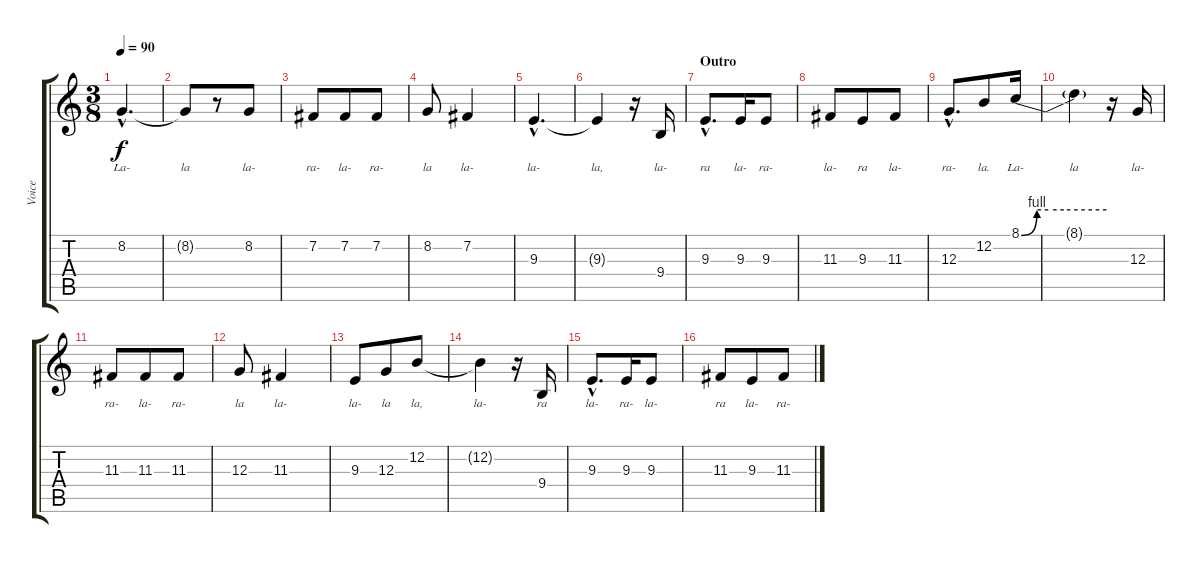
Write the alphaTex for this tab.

\track ("Voice" "Voice") {instrument recorder}
\staff {score tabs}
\tuning (E4 B3 G3 D3 A2 E2) {hide}
\ts (3 8)
\tempo 90
\clef g2
\ks c
8.2{hac}.4{d lyrics (0 "La-") lyrics (1 "") lyrics (2 "") lyrics (3 "") lyrics (4 "") dy f} |
8.2{t}.8{lyrics (0 "la") lyrics (1 "") lyrics (2 "") lyrics (3 "") lyrics (4 "")} r.8 8.2.8{lyrics (0 "la-") lyrics (1 "") lyrics (2 "") lyrics (3 "") lyrics (4 "")} |
7.2.8{lyrics (0 "ra-") lyrics (1 "") lyrics (2 "") lyrics (3 "") lyrics (4 "")} 7.2.8{lyrics (0 "la-") lyrics (1 "") lyrics (2 "") lyrics (3 "") lyrics (4 "")} 7.2.8{lyrics (0 "ra-") lyrics (1 "") lyrics (2 "") lyrics (3 "") lyrics (4 "")} |
8.2.8{lyrics (0 "la") lyrics (1 "") lyrics (2 "") lyrics (3 "") lyrics (4 "")} 7.2.4{lyrics (0 "la-") lyrics (1 "") lyrics (2 "") lyrics (3 "") lyrics (4 "")} |
9.3{hac}.4{d lyrics (0 "la-") lyrics (1 "") lyrics (2 "") lyrics (3 "") lyrics (4 "") volume 6} |
9.3{t}.4{lyrics (0 "la,") lyrics (1 "") lyrics (2 "") lyrics (3 "") lyrics (4 "")} r.16 9.4.16{lyrics (0 "la-") lyrics (1 "") lyrics (2 "") lyrics (3 "") lyrics (4 "") volume 14} |
\section ("" "Outro")
9.3{hac}.8{d lyrics (0 "ra") lyrics (1 "") lyrics (2 "") lyrics (3 "") lyrics (4 "")} 9.3.16{lyrics (0 "la-") lyrics (1 "") lyrics (2 "") lyrics (3 "") lyrics (4 "")} 9.3.8{lyrics (0 "ra-") lyrics (1 "") lyrics (2 "") lyrics (3 "") lyrics (4 "")} |
11.3.8{lyrics (0 "la-") lyrics (1 "") lyrics (2 "") lyrics (3 "") lyrics (4 "")} 9.3.8{lyrics (0 "ra") lyrics (1 "") lyrics (2 "") lyrics (3 "") lyrics (4 "")} 11.3.8{lyrics (0 "la-") lyrics (1 "") lyrics (2 "") lyrics (3 "") lyrics (4 "")} |
12.3{hac}.8{d lyrics (0 "ra-") lyrics (1 "") lyrics (2 "") lyrics (3 "") lyrics (4 "")} 12.2.8{lyrics (0 "la.") lyrics (1 "") lyrics (2 "") lyrics (3 "") lyrics (4 "")} 8.1{be (custom 0 0 11 4 19 4 30 4 60 4)}.16{lyrics (0 "La-") lyrics (1 "") lyrics (2 "") lyrics (3 "") lyrics (4 "")} |
8.1{t}.4{lyrics (0 "la") lyrics (1 "") lyrics (2 "") lyrics (3 "") lyrics (4 "")} r.16 12.3.16{lyrics (0 "la-") lyrics (1 "") lyrics (2 "") lyrics (3 "") lyrics (4 "")} |
11.3.8{lyrics (0 "ra-") lyrics (1 "") lyrics (2 "") lyrics (3 "") lyrics (4 "")} 11.3.8{lyrics (0 "la-") lyrics (1 "") lyrics (2 "") lyrics (3 "") lyrics (4 "")} 11.3.8{lyrics (0 "ra-") lyrics (1 "") lyrics (2 "") lyrics (3 "") lyrics (4 "")} |
12.3.8{lyrics (0 "la") lyrics (1 "") lyrics (2 "") lyrics (3 "") lyrics (4 "")} 11.3.4{lyrics (0 "la-") lyrics (1 "") lyrics (2 "") lyrics (3 "") lyrics (4 "")} |
9.3.8{lyrics (0 "la-") lyrics (1 "") lyrics (2 "") lyrics (3 "") lyrics (4 "")} 12.3.8{lyrics (0 "la") lyrics (1 "") lyrics (2 "") lyrics (3 "") lyrics (4 "")} 12.2.8{lyrics (0 "la,") lyrics (1 "") lyrics (2 "") lyrics (3 "") lyrics (4 "")} |
12.2{t}.4{lyrics (0 "la-") lyrics (1 "") lyrics (2 "") lyrics (3 "") lyrics (4 "")} r.16 9.4.16{lyrics (0 "ra") lyrics (1 "") lyrics (2 "") lyrics (3 "") lyrics (4 "") volume 14} |
9.3{hac}.8{d lyrics (0 "la-") lyrics (1 "") lyrics (2 "") lyrics (3 "") lyrics (4 "")} 9.3.16{lyrics (0 "ra-") lyrics (1 "") lyrics (2 "") lyrics (3 "") lyrics (4 "")} 9.3.8{lyrics (0 "la-") lyrics (1 "") lyrics (2 "") lyrics (3 "") lyrics (4 "")} |
11.3.8{lyrics (0 "ra") lyrics (1 "") lyrics (2 "") lyrics (3 "") lyrics (4 "")} 9.3.8{lyrics (0 "la-") lyrics (1 "") lyrics (2 "") lyrics (3 "") lyrics (4 "")} 11.3.8{lyrics (0 "ra-") lyrics (1 "") lyrics (2 "") lyrics (3 "") lyrics (4 "")}
